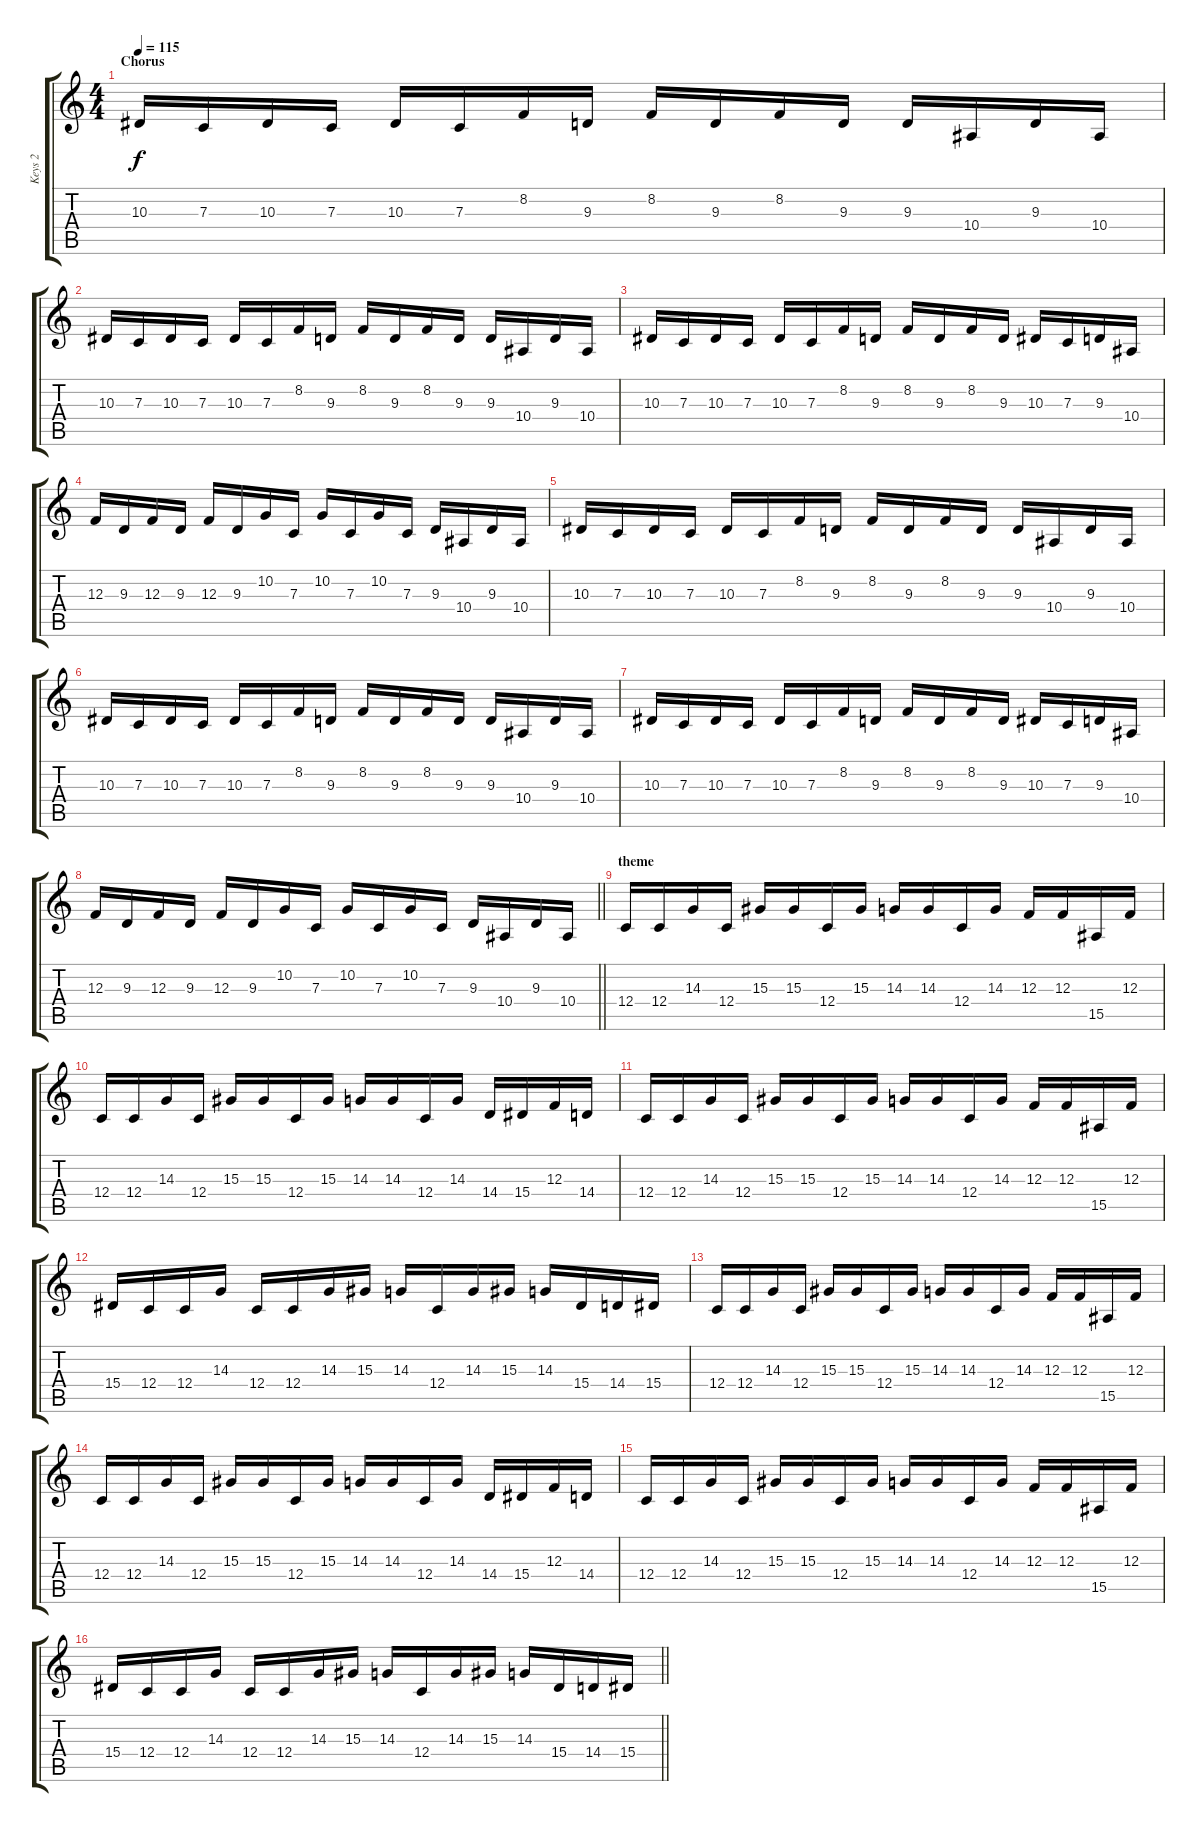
\track ("Keys 2" "Keys 2") {instrument fx5brightness}
\staff {score tabs}
\tuning (D4 A3 F3 C3 G2 C2) {hide}
\ts (4 4)
\section ("" "Chorus")
\tempo 115
\clef g2
\ks c
10.3.16{dy f} 7.3.16 10.3.16 7.3.16 10.3.16 7.3.16 8.2.16 9.3.16 8.2.16 9.3.16 8.2.16 9.3.16 9.3.16 10.4.16 9.3.16 10.4.16 |
10.3.16 7.3.16 10.3.16 7.3.16 10.3.16 7.3.16 8.2.16 9.3.16 8.2.16 9.3.16 8.2.16 9.3.16 9.3.16 10.4.16 9.3.16 10.4.16 |
10.3.16 7.3.16 10.3.16 7.3.16 10.3.16 7.3.16 8.2.16 9.3.16 8.2.16 9.3.16 8.2.16 9.3.16 10.3.16 7.3.16 9.3.16 10.4.16 |
12.3.16 9.3.16 12.3.16 9.3.16 12.3.16 9.3.16 10.2.16 7.3.16 10.2.16 7.3.16 10.2.16 7.3.16 9.3.16 10.4.16 9.3.16 10.4.16 |
10.3.16 7.3.16 10.3.16 7.3.16 10.3.16 7.3.16 8.2.16 9.3.16 8.2.16 9.3.16 8.2.16 9.3.16 9.3.16 10.4.16 9.3.16 10.4.16 |
10.3.16 7.3.16 10.3.16 7.3.16 10.3.16 7.3.16 8.2.16 9.3.16 8.2.16 9.3.16 8.2.16 9.3.16 9.3.16 10.4.16 9.3.16 10.4.16 |
10.3.16 7.3.16 10.3.16 7.3.16 10.3.16 7.3.16 8.2.16 9.3.16 8.2.16 9.3.16 8.2.16 9.3.16 10.3.16 7.3.16 9.3.16 10.4.16 |
\barLineRight lightlight
12.3.16 9.3.16 12.3.16 9.3.16 12.3.16 9.3.16 10.2.16 7.3.16 10.2.16 7.3.16 10.2.16 7.3.16 9.3.16 10.4.16 9.3.16 10.4.16 |
\section ("" "theme")
12.4.16 12.4.16 14.3.16 12.4.16 15.3.16 15.3.16 12.4.16 15.3.16 14.3.16 14.3.16 12.4.16 14.3.16 12.3.16 12.3.16 15.5.16 12.3.16 |
12.4.16 12.4.16 14.3.16 12.4.16 15.3.16 15.3.16 12.4.16 15.3.16 14.3.16 14.3.16 12.4.16 14.3.16 14.4.16 15.4.16 12.3.16 14.4.16 |
12.4.16 12.4.16 14.3.16 12.4.16 15.3.16 15.3.16 12.4.16 15.3.16 14.3.16 14.3.16 12.4.16 14.3.16 12.3.16 12.3.16 15.5.16 12.3.16 |
15.4.16 12.4.16 12.4.16 14.3.16 12.4.16 12.4.16 14.3.16 15.3.16 14.3.16 12.4.16 14.3.16 15.3.16 14.3.16 15.4.16 14.4.16 15.4.16 |
12.4.16 12.4.16 14.3.16 12.4.16 15.3.16 15.3.16 12.4.16 15.3.16 14.3.16 14.3.16 12.4.16 14.3.16 12.3.16 12.3.16 15.5.16 12.3.16 |
12.4.16 12.4.16 14.3.16 12.4.16 15.3.16 15.3.16 12.4.16 15.3.16 14.3.16 14.3.16 12.4.16 14.3.16 14.4.16 15.4.16 12.3.16 14.4.16 |
12.4.16 12.4.16 14.3.16 12.4.16 15.3.16 15.3.16 12.4.16 15.3.16 14.3.16 14.3.16 12.4.16 14.3.16 12.3.16 12.3.16 15.5.16 12.3.16 |
\barLineRight lightlight
15.4.16 12.4.16 12.4.16 14.3.16 12.4.16 12.4.16 14.3.16 15.3.16 14.3.16 12.4.16 14.3.16 15.3.16 14.3.16 15.4.16 14.4.16 15.4.16
